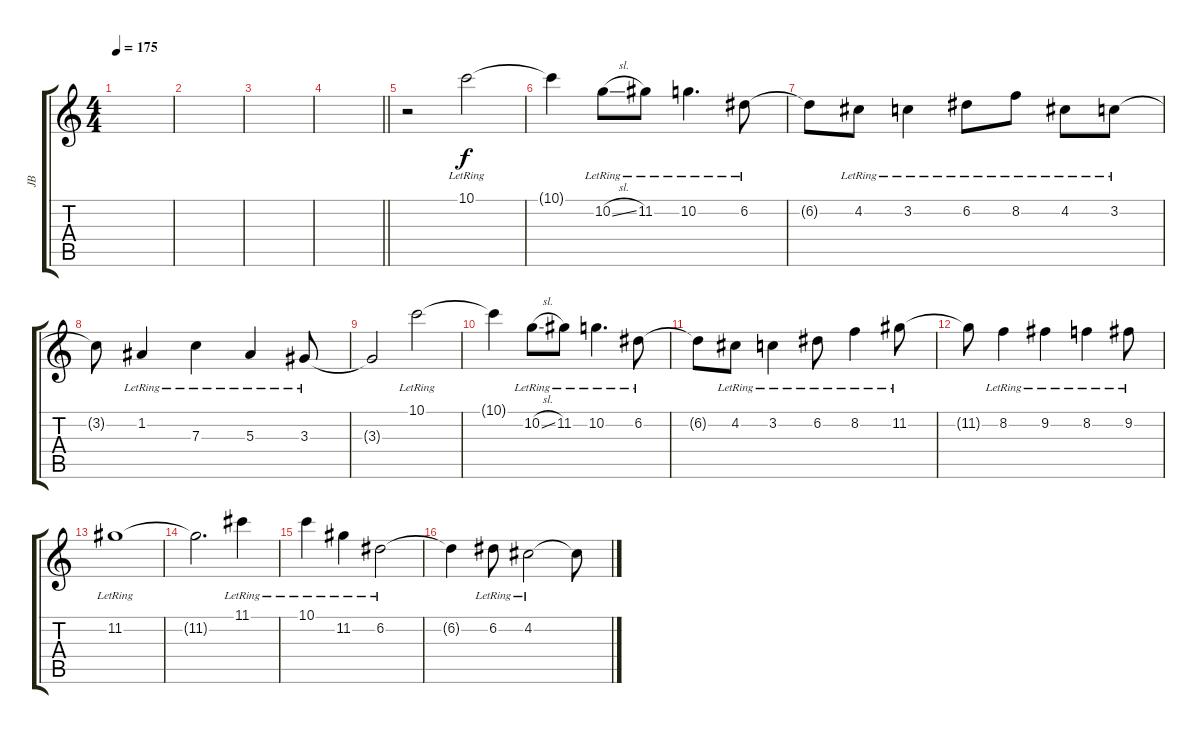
\track ("JB" "JB") {instrument acousticguitarsteel}
\staff {score tabs}
\tuning (D4 A3 F3 C3 G2 C2) {hide}
\ts (4 4)
\tempo 175
\clef g2
\ks c
|
|
|
\barLineRight lightlight
|
\section ("" "")
r.2 10.1{lr}.2 |
10.1{t}.4 10.2{sl lr}.8 11.2{lr}.8 10.2{lr}.4{d} 6.2{lr}.8 |
6.2{t}.8 4.2{lr}.8 3.2{lr}.4 6.2{lr}.8 8.2{lr}.8 4.2{lr}.8 3.2{lr}.8 |
3.2{t}.8 1.2{lr}.4 7.3{lr}.4 5.3{lr}.4 3.3{lr}.8 |
3.3{t}.2 10.1{lr}.2 |
10.1{t}.4 10.2{sl lr}.8 11.2{lr}.8 10.2{lr}.4{d} 6.2{lr}.8 |
6.2{t}.8 4.2{lr}.8 3.2{lr}.4 6.2{lr}.8 8.2{lr}.4 11.2{lr}.8 |
11.2{t}.8 8.2{lr}.4 9.2{lr}.4 8.2{lr}.4 9.2{lr}.8 |
11.2{lr}.1 |
11.2{t}.2{d} 11.1{lr}.4 |
10.1{lr}.4 11.2{lr}.4 6.2{lr}.2 |
6.2{t}.4 6.2{lr}.8 4.2{lr}.2 4.2{t}.8
